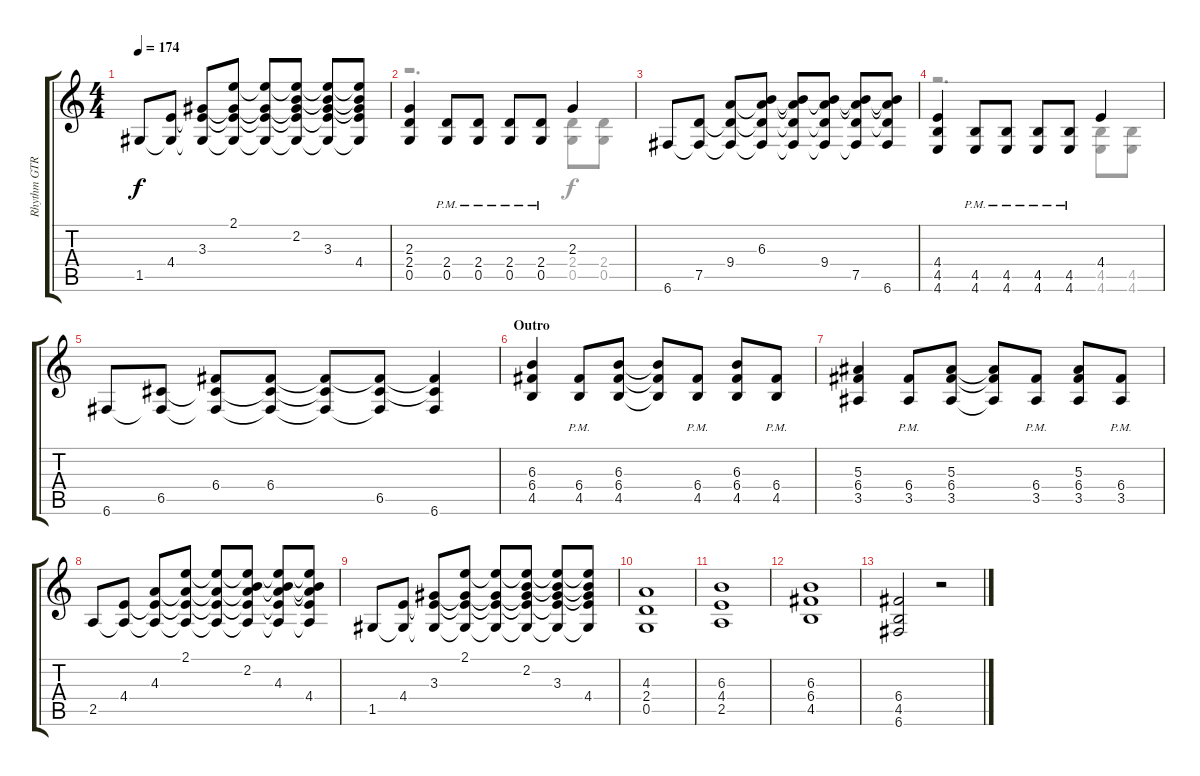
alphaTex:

\track ("Rhythm GTR 1" "Rhythm GTR") {instrument overdrivenguitar}
\staff {score tabs}
\tuning (D4 A3 F3 C3 G2 C2) {hide}
\voice
\ts (4 4)
\tempo 174
\clef g2
\ks aminor
1.5.8{dy f} (4.4 1.5{t}).8 (3.3 4.4{t} 1.5{t}).8 (2.1 3.3{t} 4.4{t} 1.5{t}).8 (2.1{t} 3.3{t} 4.4{t} 1.5{t}).8 (2.1{t} 2.2 3.3{t} 4.4{t} 1.5{t}).8 (2.1{t} 2.2{t} 3.3 4.4{t} 1.5{t}).8 (2.1{t} 2.2{t} 3.3{t} 4.4 1.5{t}).8 |
(2.3 2.4 0.5).4 (2.4{pm} 0.5{pm}).8 (2.4{pm} 0.5{pm}).8 (2.4{pm} 0.5{pm}).8 (2.4{pm} 0.5{pm}).8 2.3.4 |
6.6.8 (7.5 6.6{t}).8 (9.4 7.5{t} 6.6{t}).8 (6.3 9.4{t} 7.5{t} 6.6{t}).8 (6.3{t} 9.4{t} 7.5{t} 6.6{t}).8 (6.3{t} 9.4 7.5{t} 6.6{t}).8 (6.3{t} 9.4{t} 7.5 6.6{t}).8 (6.3{t} 9.4{t} 7.5{t} 6.6).8 |
(4.4 4.5 4.6).4 (4.5{pm} 4.6{pm}).8 (4.5{pm} 4.6{pm}).8 (4.5{pm} 4.6{pm}).8 (4.5{pm} 4.6{pm}).8 4.4.4 |
6.6.8 (6.5 6.6{t}).8 (6.4 6.5{t} 6.6{t}).8 (6.4 6.5{t} 6.6{t}).8 (6.4{t} 6.5{t} 6.6{t}).8 (6.4{t} 6.5 6.6{t}).8 (6.4{t} 6.5{t} 6.6).4 |
\section ("" "Outro")
(6.3 6.4 4.5).4 (6.4{pm} 4.5{pm}).8 (6.3 6.4 4.5).8 (6.3{t} 6.4{t} 4.5{t}).8 (6.4{pm} 4.5{pm}).8 (6.3 6.4 4.5).8 (6.4{pm} 4.5{pm}).8 |
(5.3 6.4 3.5).4 (6.4{pm} 3.5{pm}).8 (5.3 6.4 3.5).8 (5.3{t} 6.4{t} 3.5{t}).8 (6.4{pm} 3.5{pm}).8 (5.3 6.4 3.5).8 (6.4{pm} 3.5{pm}).8 |
2.5.8 (4.4 2.5{t}).8 (4.3 4.4{t} 2.5{t}).8 (2.1 4.3{t} 4.4{t} 2.5{t}).8 (2.1{t} 4.3{t} 4.4{t} 2.5{t}).8 (2.1{t} 2.2 4.3{t} 4.4{t} 2.5{t}).8 (2.1{t} 2.2{t} 4.3 4.4{t} 2.5{t}).8 (2.1{t} 2.2{t} 4.3{t} 4.4 2.5{t}).8 |
1.5.8 (4.4 1.5{t}).8 (3.3 4.4{t} 1.5{t}).8 (2.1 3.3{t} 4.4{t} 1.5{t}).8 (2.1{t} 3.3{t} 4.4{t} 1.5{t}).8 (2.1{t} 2.2 3.3{t} 4.4{t} 1.5{t}).8 (2.1{t} 2.2{t} 3.3 4.4{t} 1.5{t}).8 (2.1{t} 2.2{t} 3.3{t} 4.4 1.5{t}).8 |
(4.3 2.4 0.5).1 |
(6.3 4.4 2.5).1 |
(6.3 6.4 4.5).1 |
(6.4 4.5 6.6).2 r.2 |
|
\voice
\clef g2
\ottava regular
\simile none
\ks aminor
|
r.2{d} (2.4 0.5).8 (2.4 0.5).8 |
|
r.2{d} (4.5 4.6).8 (4.5 4.6).8 |
|
|
|
|
|
|
|
|
|
|
